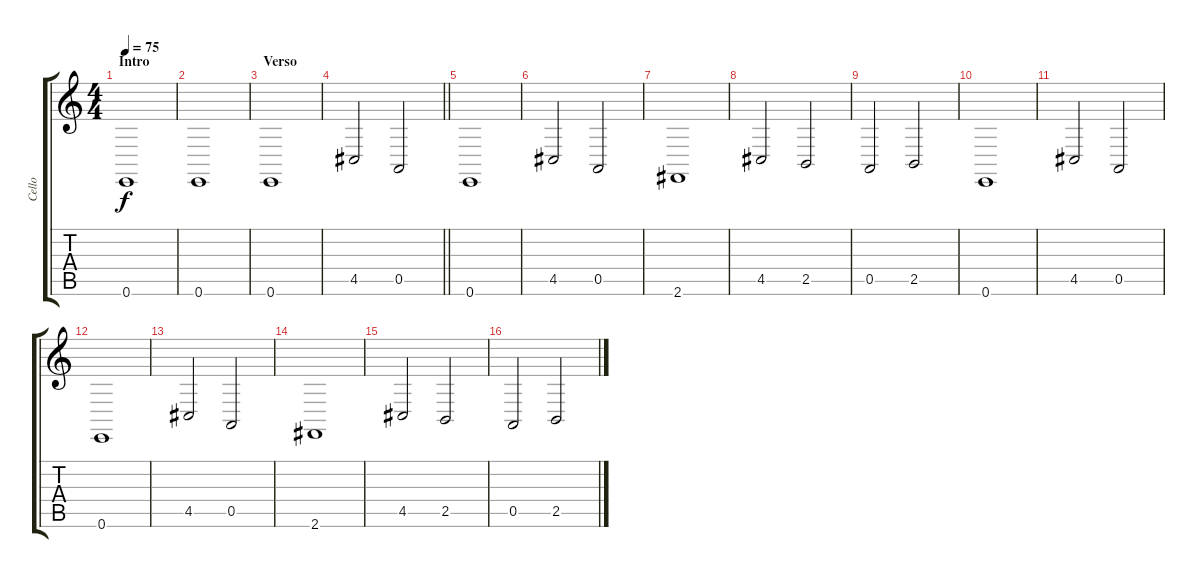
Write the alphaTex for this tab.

\track ("Cello" "Cello") {instrument cello}
\staff {score tabs}
\tuning (E4 B3 G3 D3 A2 E2) {hide}
\ts (4 4)
\section ("" "Intro")
\tempo 75
\clef g2
\ks c
0.6.1{dy f instrument cello} |
0.6.1 |
\section ("" "Verso ")
0.6.1 |
\barLineRight lightlight
4.5.2 0.5.2 |
0.6.1 |
4.5.2 0.5.2 |
2.6.1 |
4.5.2 2.5.2 |
0.5.2 2.5.2 |
0.6.1 |
4.5.2 0.5.2 |
0.6.1 |
4.5.2 0.5.2 |
2.6.1 |
4.5.2 2.5.2 |
0.5.2 2.5.2
